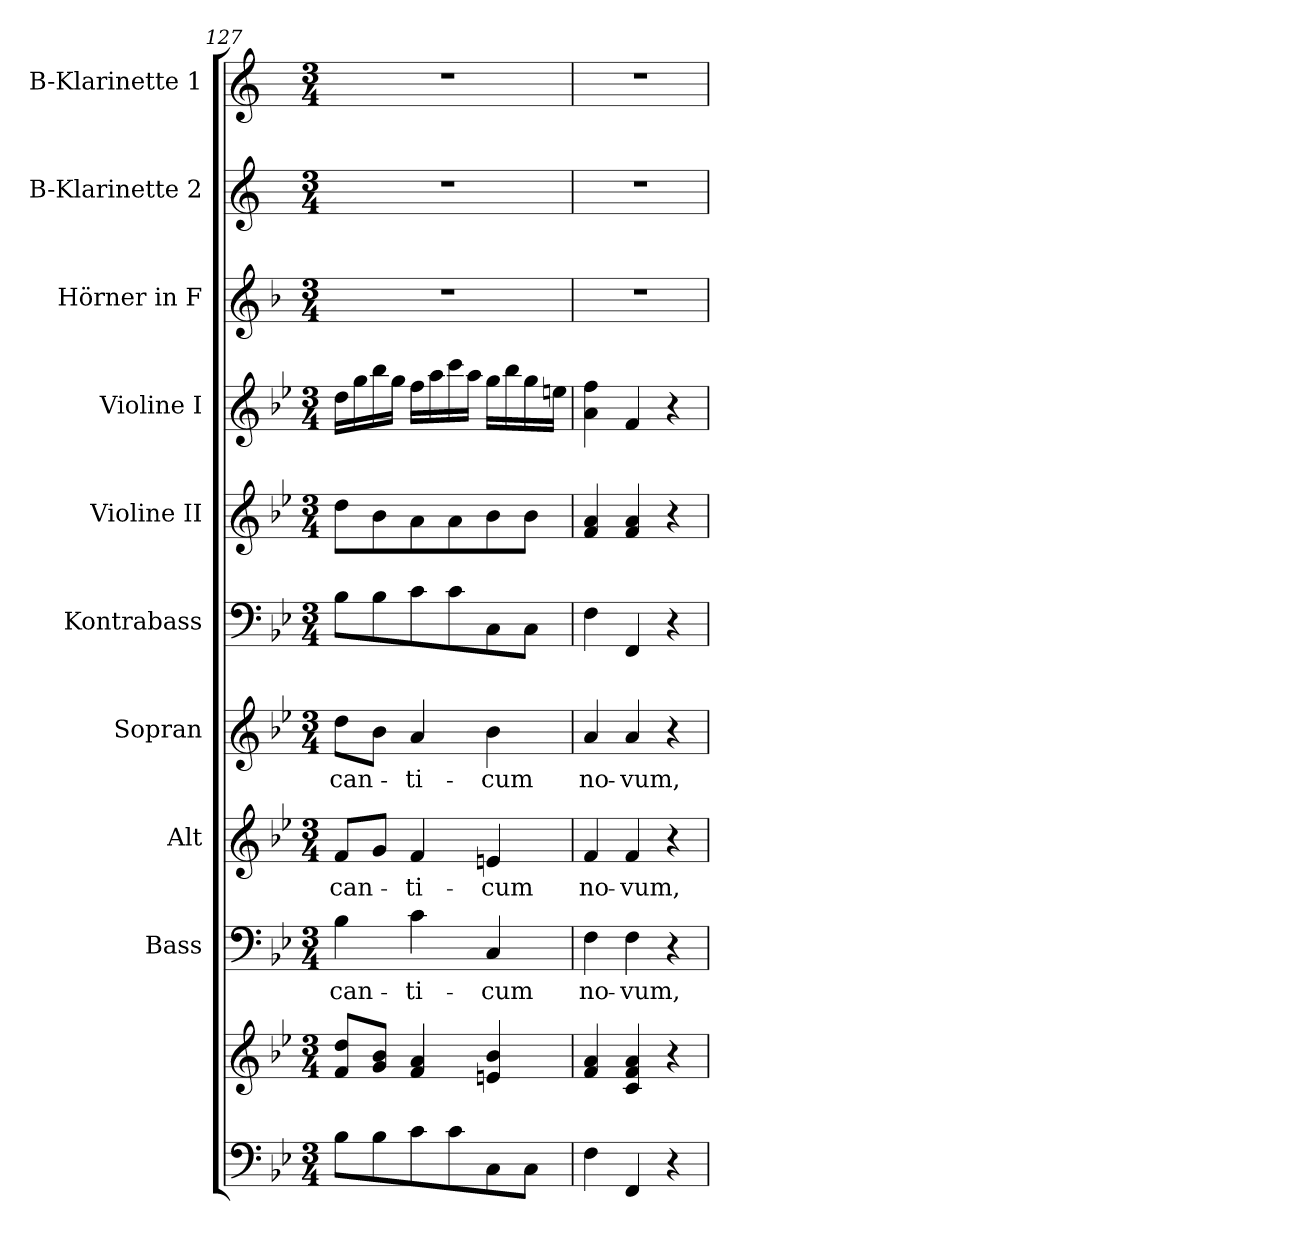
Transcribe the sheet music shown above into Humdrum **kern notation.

**kern	**kern	**kern	**text	**kern	**text	**kern	**text	**kern	**kern	**kern	**kern	**kern	**kern
*part10	*part10	*part9	*part9	*part8	*part8	*part7	*part7	*part6	*part5	*part4	*part3	*part2	*part1
*staff11	*staff10	*staff9	*staff9	*staff8	*staff8	*staff7	*staff7	*staff6	*staff5	*staff4	*staff3	*staff2	*staff1
*	*	*I"Bass	*	*I"Alt	*	*I"Sopran	*	*I"Kontrabass	*I"Violine II	*I"Violine I	*I"Hörner in F	*I"B-Klarinette 2	*I"B-Klarinette 1
*	*	*I'B.	*	*I'A.	*	*I'S.	*	*I'Kb.	*I'Vl. II	*I'Vl. I	*	*I'B Kl. 2	*I'B Kl. 1
!!LO:PB:g=z
*clefF4	*clefG2	*clefF4	*	*clefG2	*	*clefG2	*	*clefF4	*clefG2	*clefG2	*clefG2	*clefG2	*clefG2
*	*	*	*	*	*	*	*	*ITrd7c12	*	*	*ITrd4c7	*ITrd1c2	*ITrd1c2
*k[b-e-]	*k[b-e-]	*k[b-e-]	*	*k[b-e-]	*	*k[b-e-]	*	*k[b-e-]	*k[b-e-]	*k[b-e-]	*k[b-e-]	*k[b-e-]	*k[b-e-]
*B-:	*B-:	*B-:	*	*B-:	*	*B-:	*	*B-:	*B-:	*B-:	*B-:	*B-:	*B-:
*M3/4	*M3/4	*M3/4	*	*M3/4	*	*M3/4	*	*M3/4	*M3/4	*M3/4	*M3/4	*M3/4	*M3/4
=127	=127	=127	=127	=127	=127	=127	=127	=127	=127	=127	=127	=127	=127
!	!	!	!LO:LY:b	!	!LO:LY:b	!	!LO:LY:b	!	!	!	!	!	!
8B-\L	8f/ 8dd/L	4B-\	can-	8f/L	can-	8dd\L	can-	8BB-\L	8dd\L	16dd\LL	2.r	2.r	2.r
.	.	.	.	.	.	.	.	.	.	16gg\	.	.	.
8B-\	8g/ 8b-/J	.	.	8g/J	.	8b-\J	.	8BB-\	8b-\	16bb-\	.	.	.
.	.	.	.	.	.	.	.	.	.	16gg\JJ	.	.	.
!	!	!	!LO:LY:b	!	!LO:LY:b	!	!LO:LY:b	!	!	!	!	!	!
8c\	4f/ 4a/	4c\	-ti-	4f/	-ti-	4a/	-ti-	8C\	8a\	16ff\LL	.	.	.
.	.	.	.	.	.	.	.	.	.	16aa\	.	.	.
8c\	.	.	.	.	.	.	.	8C\	8a\	16ccc\	.	.	.
.	.	.	.	.	.	.	.	.	.	16aa\JJ	.	.	.
!	!	!	!LO:LY:b	!	!LO:LY:b	!	!LO:LY:b	!	!	!	!	!	!
8C\	4en/ 4b-/	4C/	-cum	4en/	-cum	4b-\	-cum	8CC\	8b-\	16gg\LL	.	.	.
.	.	.	.	.	.	.	.	.	.	16bb-\	.	.	.
8C\J	.	.	.	.	.	.	.	8CC\J	8b-\J	16gg\	.	.	.
.	.	.	.	.	.	.	.	.	.	16een\JJ	.	.	.
=128	=128	=128	=128	=128	=128	=128	=128	=128	=128	=128	=128	=128	=128
!	!	!	!LO:LY:b	!	!LO:LY:b	!	!LO:LY:b	!	!	!	!	!	!
4F\	4f/ 4a/	4F\	no-	4f/	no-	4a/	no-	4FF\	4f/ 4a/	4a\ 4ff\	2.r	2.r	2.r
!	!	!	!LO:LY:b	!	!LO:LY:b	!	!LO:LY:b	!	!	!	!	!	!
4FF/	4c/ 4f/ 4a/	4F\	-vum,	4f/	-vum,	4a/	-vum,	4FFF/	4f/ 4a/	4f/	.	.	.
4r	4r	4r	.	4r	.	4r	.	4r	4r	4r	.	.	.
=	=	=	=	=	=	=	=	=	=	=	=	=	=
*-	*-	*-	*-	*-	*-	*-	*-	*-	*-	*-	*-	*-	*-
